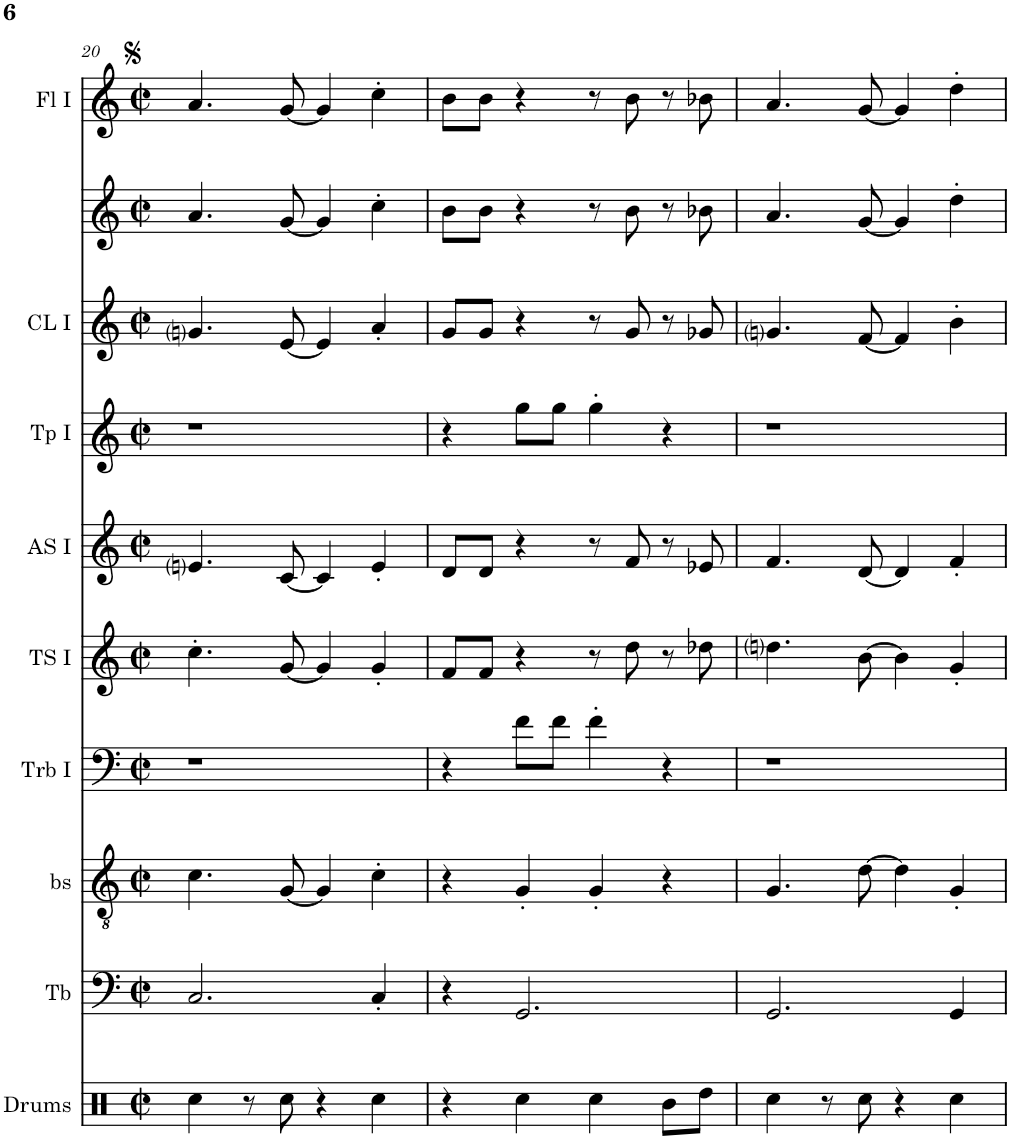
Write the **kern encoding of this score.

**kern	**kern	**kern	**kern	**kern	**kern	**kern	**kern	**kern	**kern
*part10	*part9	*part8	*part7	*part6	*part5	*part4	*part3	*part2	*part1
*staff10	*staff9	*staff8	*staff7	*staff6	*staff5	*staff4	*staff3	*staff2	*staff1
*I"Drums	*I"Tb	*I"bs	*I"Trb I	*I"TS I	*I"AS I	*I"Tp I	*I"CL I	*I"SS I	*I"Fl I
*I'Drums	*I'Tb	*I'bs	*I'Trb I	*I'TS I	*I'AS I	*I'Tp I	*I'CL I	*	*I'Fl I
!!LO:PB:g=z
*clefX	*clefF4	*clefGv2	*clefF4	*clefG2	*clefG2	*clefG2	*clefG2	*clefG2	*clefG2
*	*	*Trd12c21	*	*Trd8c14	*Trd5c9	*Trd1c2	*Trd1c2	*Trd1c2	*
*k[]	*k[]	*k[]	*k[]	*k[]	*k[]	*k[]	*k[]	*k[]	*k[]
*M2/2	*M2/2	*M2/2	*M2/2	*M2/2	*M2/2	*M2/2	*M2/2	*M2/2	*M2/2
*met(c|)	*met(c|)	*met(c|)	*met(c|)	*met(c|)	*met(c|)	*met(c|)	*met(c|)	*met(c|)	*met(c|)
=20	=20	=20	=20	=20	=20	=20	=20	=20	=20
4cc\	2.C/	4.c\	1r	4.cc'\	4.eni/	1r	4.gni/	4.a/	4.a/
8r	.	.	.	.	.	.	.	.	.
8cc\	.	[8G/	.	[8g/	[8c/	.	[8e/	[8g/	[8g/
4r	.	4G/]	.	4g/]	4c/]	.	4e/]	4g/]	4g/]
4cc\	4C'/	4c'\	.	4g'/	4e'/	.	4a'/	4cc'\	4cc'\
=21	=21	=21	=21	=21	=21	=21	=21	=21	=21
4r	4r	4r	4r	8f/L	8d/L	4r	8g/L	8b\L	8b\L
.	.	.	.	8f/J	8d/J	.	8g/J	8b\J	8b\J
4cc\	2.GG/	4G'/	8f\L	4r	4r	8gg\L	4r	4r	4r
.	.	.	8f\J	.	.	8gg\J	.	.	.
4cc\	.	4G'/	4f'\	8r	8r	4gg'\	8r	8r	8r
.	.	.	.	8dd\	8f/	.	8g/	8b\	8b\
8b\L	.	4r	4r	8r	8r	4r	8r	8r	8r
8dd\J	.	.	.	8dd-X\	8e-X/	.	8g-X/	8b-X\	8b-X\
=22	=22	=22	=22	=22	=22	=22	=22	=22	=22
4cc\	2.GG/	4.G/	1r	4.ddni\	4.f/	1r	4.gni/	4.a/	4.a/
8r	.	.	.	.	.	.	.	.	.
8cc\	.	[8d\	.	[8b\	[8d/	.	[8f/	[8g/	[8g/
4r	.	4d\]	.	4b\]	4d/]	.	4f/]	4g/]	4g/]
4cc\	4GG/	4G'/	.	4g'/	4f'/	.	4b'\	4dd'\	4dd'\
=	=	=	=	=	=	=	=	=	=
*-	*-	*-	*-	*-	*-	*-	*-	*-	*-
